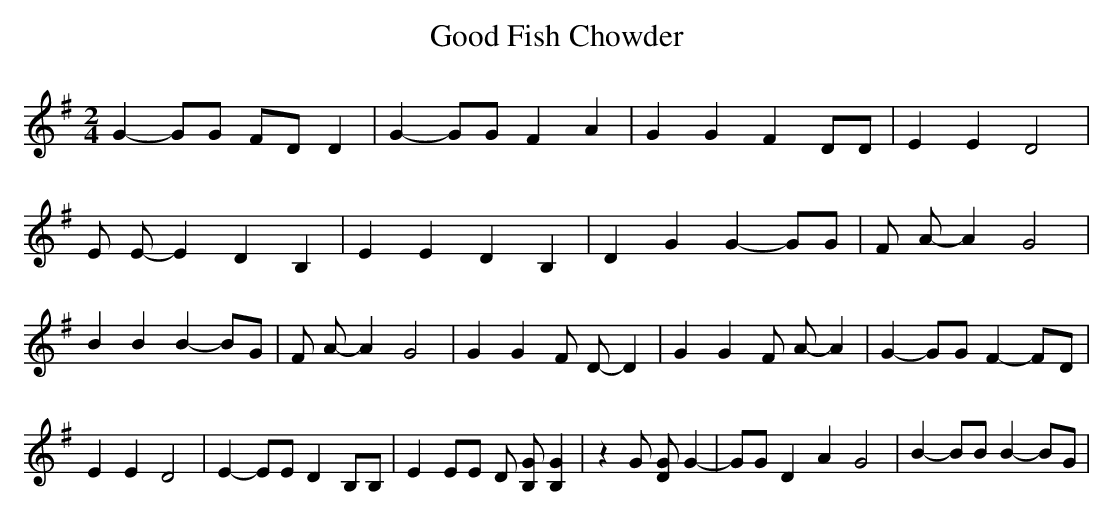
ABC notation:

X:1
T:Good Fish Chowder
M:2/4
L:1/4
K:G
 G- G/2G/2 F/2D/2 D| G- G/2G/2 F A| G G F D/2D/2| E E D2| E/2 E/2- E D B,|\
 E E D B,| D G G- G/2G/2| F/2 A/2- A G2| B B B- B/2G/2| F/2 A/2- A G2|\
 G G F/2 D/2- D| G G F/2 A/2- A| G- G/2G/2 F- F/2D/2| E E D2| E- E/2E/2 D B,/2B,/2|\
 E E/2E/2 D/2 [G/2B,/2] [GB,]| z G/2 [G/2D/2] G-| G/2G/2 D A G2| B- B/2B/2 B- B/2G/2|\
